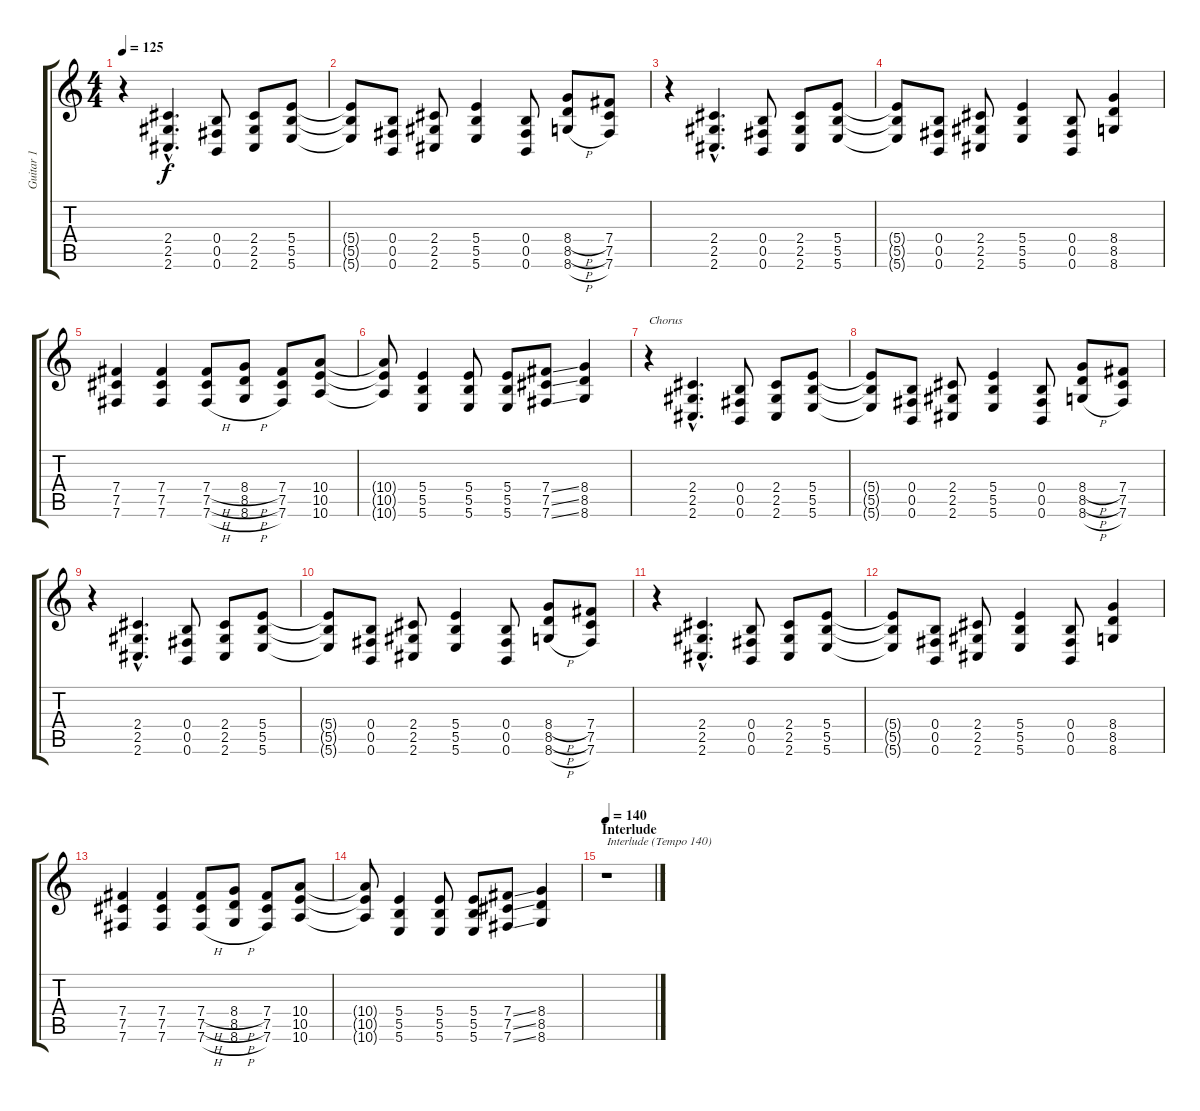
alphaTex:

\track ("Guitar 1" "Guitar 1") {instrument distortionguitar}
\staff {score tabs}
\tuning (Db4 Ab3 E3 B2 Gb2 B1) {hide}
\ts (4 4)
\tempo 125
\clef g2
\ks c
r.4{dy f} (2.4{hac} 2.5{hac} 2.6{hac}).4{d} (0.4 0.5 0.6).8 (2.4 2.5 2.6).8 (5.4 5.5 5.6).8 |
(5.4{t} 5.5{t} 5.6{t}).8 (0.4 0.5 0.6).8 (2.4 2.5 2.6).8 (5.4 5.5 5.6).4 (0.4 0.5 0.6).8 (8.4{h} 8.5{h} 8.6{h}).8 (7.4 7.5 7.6).8 |
r.4 (2.4{hac} 2.5{hac} 2.6{hac}).4{d} (0.4 0.5 0.6).8 (2.4 2.5 2.6).8 (5.4 5.5 5.6).8 |
(5.4{t} 5.5{t} 5.6{t}).8 (0.4 0.5 0.6).8 (2.4 2.5 2.6).8 (5.4 5.5 5.6).4 (0.4 0.5 0.6).8 (8.4 8.5 8.6).4 |
(7.4 7.5 7.6).4 (7.4 7.5 7.6).4 (7.4{h} 7.5{h} 7.6{h}).8 (8.4{h} 8.5{h} 8.6{h}).8 (7.4 7.5 7.6).8 (10.4 10.5 10.6).8 |
(10.4{t} 10.5{t} 10.6{t}).8 (5.4 5.5 5.6).4 (5.4 5.5 5.6).8 (5.4 5.5 5.6).8 (7.4{ss} 7.5{ss} 7.6{ss}).8 (8.4 8.5 8.6).4 |
r.4{txt "Chorus"} (2.4{hac} 2.5{hac} 2.6{hac}).4{d} (0.4 0.5 0.6).8 (2.4 2.5 2.6).8 (5.4 5.5 5.6).8 |
(5.4{t} 5.5{t} 5.6{t}).8 (0.4 0.5 0.6).8 (2.4 2.5 2.6).8 (5.4 5.5 5.6).4 (0.4 0.5 0.6).8 (8.4{h} 8.5{h} 8.6{h}).8 (7.4 7.5 7.6).8 |
r.4 (2.4{hac} 2.5{hac} 2.6{hac}).4{d} (0.4 0.5 0.6).8 (2.4 2.5 2.6).8 (5.4 5.5 5.6).8 |
(5.4{t} 5.5{t} 5.6{t}).8 (0.4 0.5 0.6).8 (2.4 2.5 2.6).8 (5.4 5.5 5.6).4 (0.4 0.5 0.6).8 (8.4{h} 8.5{h} 8.6{h}).8 (7.4 7.5 7.6).8 |
r.4 (2.4{hac} 2.5{hac} 2.6{hac}).4{d} (0.4 0.5 0.6).8 (2.4 2.5 2.6).8 (5.4 5.5 5.6).8 |
(5.4{t} 5.5{t} 5.6{t}).8 (0.4 0.5 0.6).8 (2.4 2.5 2.6).8 (5.4 5.5 5.6).4 (0.4 0.5 0.6).8 (8.4 8.5 8.6).4 |
(7.4 7.5 7.6).4 (7.4 7.5 7.6).4 (7.4{h} 7.5{h} 7.6{h}).8 (8.4{h} 8.5{h} 8.6{h}).8 (7.4 7.5 7.6).8 (10.4 10.5 10.6).8 |
(10.4{t} 10.5{t} 10.6{t}).8 (5.4 5.5 5.6).4 (5.4 5.5 5.6).8 (5.4 5.5 5.6).8 (7.4{ss} 7.5{ss} 7.6{ss}).8 (8.4 8.5 8.6).4 |
\section ("" "Interlude")
\tempo 140
r.1{txt "Interlude (Tempo 140)"}
